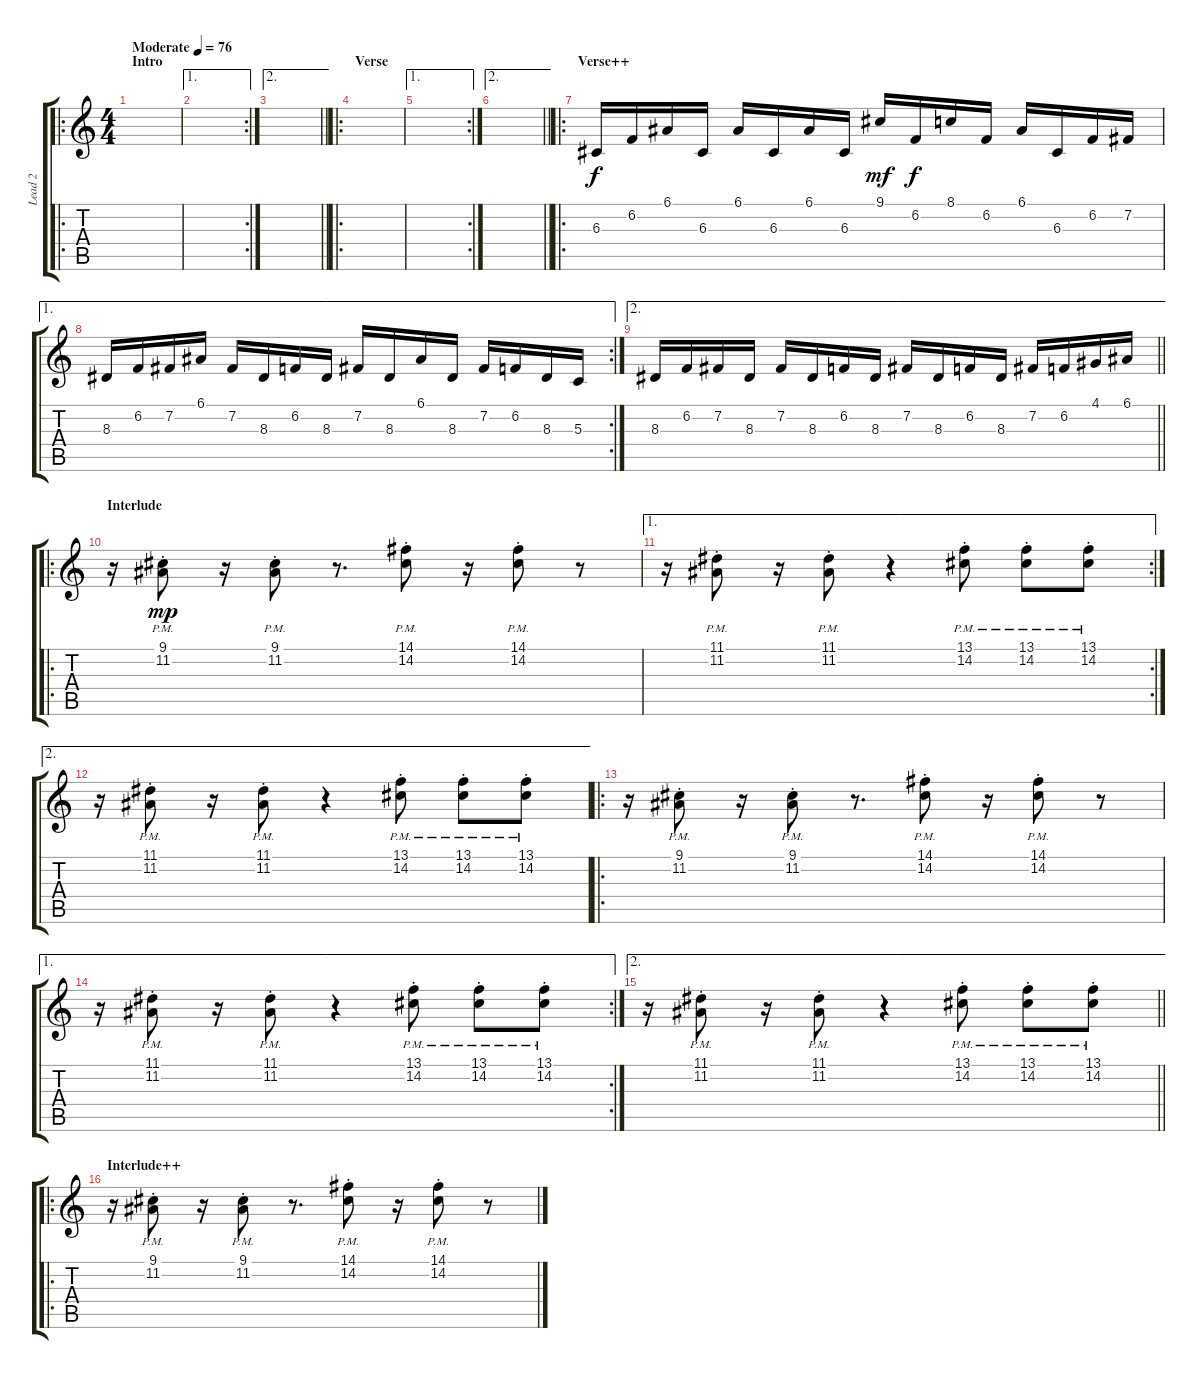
\track ("Lead 2" "Lead 2") {instrument harpsichord}
\staff {score tabs}
\tuning (E4 B3 G3 D3 A2 E2) {hide}
\ro
\ts (4 4)
\section ("" "Intro")
\tempo (76 "Moderate")
\clef g2
\ks c
|
\ae 1
\rc 2
|
\ae 2
\barLineRight lightlight
|
\ro
\section ("" "Verse")
|
\ae 1
\rc 2
|
\ae 2
\barLineRight lightlight
|
\ro
\section ("" "Verse++")
6.3.16 6.2.16 6.1.16 6.3.16 6.1.16 6.3.16 6.1.16 6.3.16 9.1.16{dy mf} 6.2.16{dy f} 8.1.16 6.2.16 6.1.16 6.3.16 6.2.16 7.2.16 |
\ae 1
\rc 2
8.3.16 6.2.16 7.2.16 6.1.16 7.2.16 8.3.16 6.2.16 8.3.16 7.2.16 8.3.16 6.1.16 8.3.16 7.2.16 6.2.16 8.3.16 5.3.16 |
\ae 2
\barLineRight lightlight
8.3.16 6.2.16 7.2.16 8.3.16 7.2.16 8.3.16 6.2.16 8.3.16 7.2.16 8.3.16 6.2.16 8.3.16 7.2.16 6.2.16 4.1.16 6.1.16 |
\ro
\section ("" "Interlude")
r.16{volume 11 instrument acousticguitarnylon} (9.1{pm st} 11.2{pm st}).8{dy mp} r.16 (9.1{pm st} 11.2{pm st}).8 r.8{d} (14.1{pm st} 14.2{pm st}).8 r.16 (14.1{pm st} 14.2{pm st}).8 r.8 |
\ae 1
\rc 2
r.16 (11.1{pm st} 11.2{pm st}).8 r.16 (11.1{pm st} 11.2{pm st}).8 r.4 (13.1{pm st} 14.2{pm st}).8 (13.1{pm st} 14.2{pm st}).8 (13.1{pm st} 14.2{pm st}).8 |
\ae 2
r.16 (11.1{pm st} 11.2{pm st}).8 r.16 (11.1{pm st} 11.2{pm st}).8 r.4 (13.1{pm st} 14.2{pm st}).8 (13.1{pm st} 14.2{pm st}).8 (13.1{pm st} 14.2{pm st}).8 |
\ro
r.16 (9.1{pm st} 11.2{pm st}).8 r.16 (9.1{pm st} 11.2{pm st}).8 r.8{d} (14.1{pm st} 14.2{pm st}).8 r.16 (14.1{pm st} 14.2{pm st}).8 r.8 |
\ae 1
\rc 2
r.16 (11.1{pm st} 11.2{pm st}).8 r.16 (11.1{pm st} 11.2{pm st}).8 r.4 (13.1{pm st} 14.2{pm st}).8 (13.1{pm st} 14.2{pm st}).8 (13.1{pm st} 14.2{pm st}).8 |
\ae 2
\barLineRight lightlight
r.16 (11.1{pm st} 11.2{pm st}).8 r.16 (11.1{pm st} 11.2{pm st}).8 r.4 (13.1{pm st} 14.2{pm st}).8 (13.1{pm st} 14.2{pm st}).8 (13.1{pm st} 14.2{pm st}).8 |
\ro
\section ("" "Interlude++")
r.16 (9.1{pm st} 11.2{pm st}).8 r.16 (9.1{pm st} 11.2{pm st}).8 r.8{d} (14.1{pm st} 14.2{pm st}).8 r.16 (14.1{pm st} 14.2{pm st}).8 r.8
